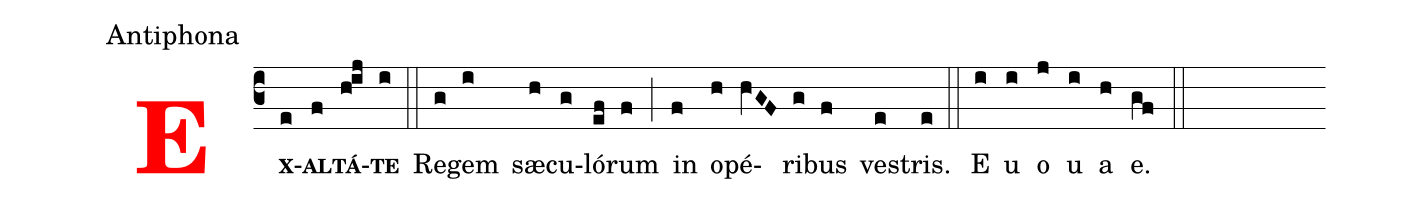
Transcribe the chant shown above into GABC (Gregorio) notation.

office-part: Antiphona;
%%
<v>\bf\textcolor{red}{E}</v><v>\bf\scriptsize{X}</v>(c3e)<v>\bf\scriptsize{AL}</v>(f)<v>\bf\scriptsize{TÁ}</v>(h!ij)<v>\bf\scriptsize{TE}</v>(i)  (::)
Re(g)gem(i) sæ(h)cu(g)ló(ef)rum(f) (;) in(f) o(h)pé(hVGF)ri(g)bus(f) ves(e)tris.(e)  (::) E(i) u(i) o(j) u(i) a(h) e.(gf) (::)
